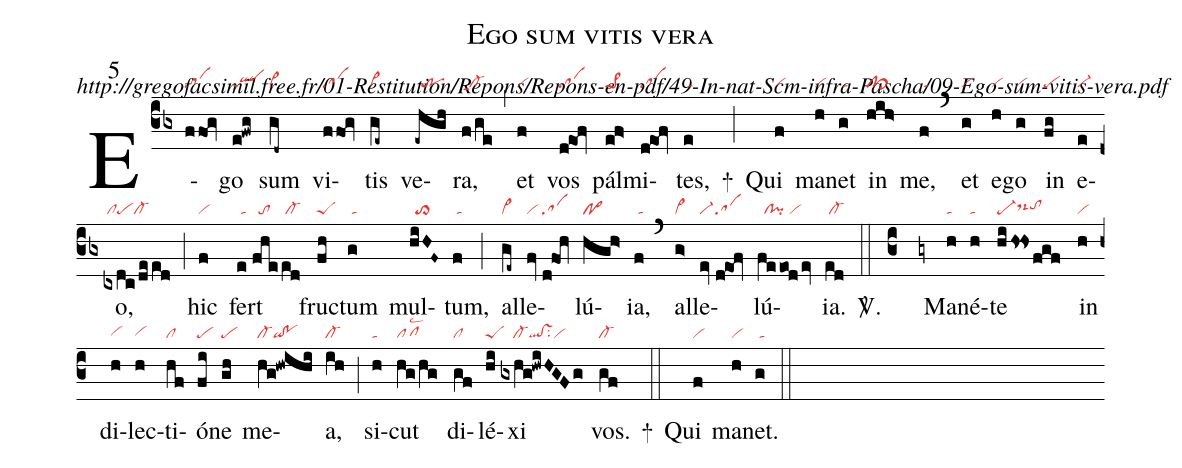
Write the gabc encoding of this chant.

name: Ego sum vitis vera;
commentary: http://gregofacsimil.free.fr/01-Restitution/Repons/Repons-en-pdf/49-In-nat-Scm-infra-Pascha/09-Ego-sum-vitis-vera.pdf;
mode: 5;
nabc-lines: 1;
%%
(cb3)
E(ffOg|sa)go(e!fwg|qlppt1) sum(gd~|cl~) vi(ffOg|sa)tis(ge~|cl~) ve(-ehgh|//tr)ra,(f/ge|cl-ppt1) (,)
et(f|vi) vos(d!eof|sa) pál(ef>|pe>1)mi(d!eof|sa)tes,(e|/ta) +(;)
Qui(f|vi) ma(h|vi)net(g|/ta) in(hih>|pf>) me,(f|/ta) (`)
et(g|vi) e(h|vi)go(g|vi) in(fg|pe) e(e|vi-)o,(cxdc/deed|/clpecl-) (;)
hic(f|vi) fert(e/|/ta|//fhe|//to|ed|/cl-) fru(fh|peS)ctum(g|/ta) mul(hiHF~|//to>)tum,(f|/ta) (;)
al(ge~|vi>)le(fv/|vi|//d!foh|sa)lú(hgh>|po>)ia,(f|/ta) (`)
al(g>|vi>)le(ev|vi-|//d!eof|sa)lú(feeod/ev|//cl!pi/vi)ia.(ed|/cl-) <sp>V/</sp>.(::)
(c3gy) Ma(h|ta)né(h|ta)te(hihs!hsfgf|pe-ds-hhtohh) in(h|vi) di(h|vihg)lec(h|vihg)ti(hf|cl)ó(fi|pe)ne(gh|pe) me(hg!hwihi|cl-qi!po)a,(ih|cl-) (;)
si(h|ta)cut(hg/hg|pflsc2) di(gf|cl)lé(hi|peS)xi(gxhg!hwiHGFg|////cl-ql!vssu2vi) vos.(gf|cl-) +(::)
Qui(f|vi) ma(h|vi)net.(g|/ta) (::)
